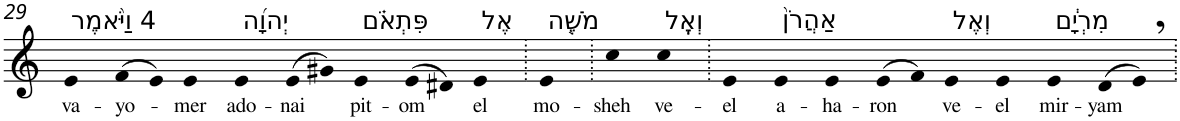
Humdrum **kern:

**kern	**text
*part1	*part1
*staff1	*staff1
*I"Piano	*
*I'Pno	*
!!LO:PB:g=z
*clefG2	*
*k[]	*
=29	=29
!LO:TX:a:t=4 וַיֹּ֨אמֶר	!
!	!LO:LY:b
4e	va-
!	!LO:LY:b
(>8f	-yo-
8e)	.
!	!LO:LY:b
4e	-mer
!LO:TX:a:t=יְהוָ֜ה	!
!	!LO:LY:b
4e	ado-
!	!LO:LY:b
(>8e	-nai
8g#X)	.
!LO:TX:a:t=פִּתְאֹ֗ם	!
!	!LO:LY:b
4e	pit-
!	!LO:LY:b
(>8e	-om
8d#X)	.
!LO:TX:a:t=אֶל	!
!	!LO:LY:b
4e	el
=30.	=30.
!LO:TX:a:t=מֹשֶׁ֤ה	!
!	!LO:LY:b
4e	mo-
=31.	=31.
!	!LO:LY:b
4cc	-sheh
!LO:TX:a:t=וְאֶֽל	!
!	!LO:LY:b
4cc	ve-
=32.	=32.
!	!LO:LY:b
4e	-el
!LO:TX:a:t=אַהֲרֹן֙	!
!	!LO:LY:b
4e	a-
!	!LO:LY:b
4e	-ha-
!	!LO:LY:b
(>8e	-ron
8f)	.
!LO:TX:a:t=וְאֶל	!
!	!LO:LY:b
4e	ve-
!	!LO:LY:b
4e	-el
!LO:TX:a:t=מִרְיָ֔ם	!
!	!LO:LY:b
4e	mir-
!	!LO:LY:b
(>8d	-yam
8e,)	.
=.	=.
*-	*-
